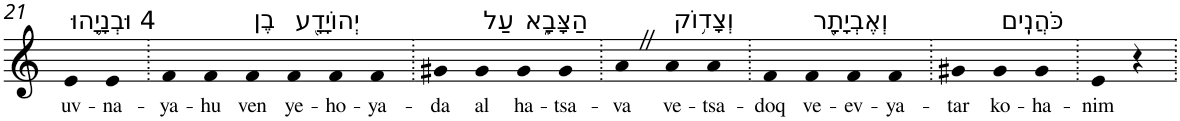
**kern	**text
*part1	*part1
*staff1	*staff1
*I"Piano	*
*I'Pno	*
!!LO:PB:g=z
*clefG2	*
*k[]	*
=21	=21
!LO:TX:a:t=4 וּבְנָיָ֥הוּ	!
!	!LO:LY:b
4e	uv-
!	!LO:LY:b
4e	-na-
=22.	=22.
!	!LO:LY:b
4f	-ya-
!	!LO:LY:b
4f	-hu
!LO:TX:a:t=בֶן	!
!	!LO:LY:b
4f	ven
!LO:TX:a:t=יְהוֹיָדָ֖ע	!
!	!LO:LY:b
4f	ye-
!	!LO:LY:b
4f	-ho-
!	!LO:LY:b
4f	-ya-
=23.	=23.
!	!LO:LY:b
4g#X	-da
!LO:TX:a:t=עַל	!
!	!LO:LY:b
4g#	al
!LO:TX:a:t=הַצָּבָ֑א	!
!	!LO:LY:b
4g#	ha-
!	!LO:LY:b
4g#	-tsa-
=24.	=24.
!	!LO:LY:b
4aZ	-va
!LO:TX:a:t=וְצָד֥וֹק	!
!	!LO:LY:b
4a	ve-
!	!LO:LY:b
4a	-tsa-
=25.	=25.
!	!LO:LY:b
4f	-doq
!LO:TX:a:t=וְאֶבְיָתָ֖ר	!
!	!LO:LY:b
4f	ve-
!	!LO:LY:b
4f	-ev-
!	!LO:LY:b
4f	-ya-
=26.	=26.
!	!LO:LY:b
4g#X	-tar
!LO:TX:a:t=כֹּהֲנִֽים	!
!	!LO:LY:b
4g#	ko-
!	!LO:LY:b
4g#	-ha-
=27.	=27.
!	!LO:LY:b
4e	-nim
4r	.
=.	=.
*-	*-
